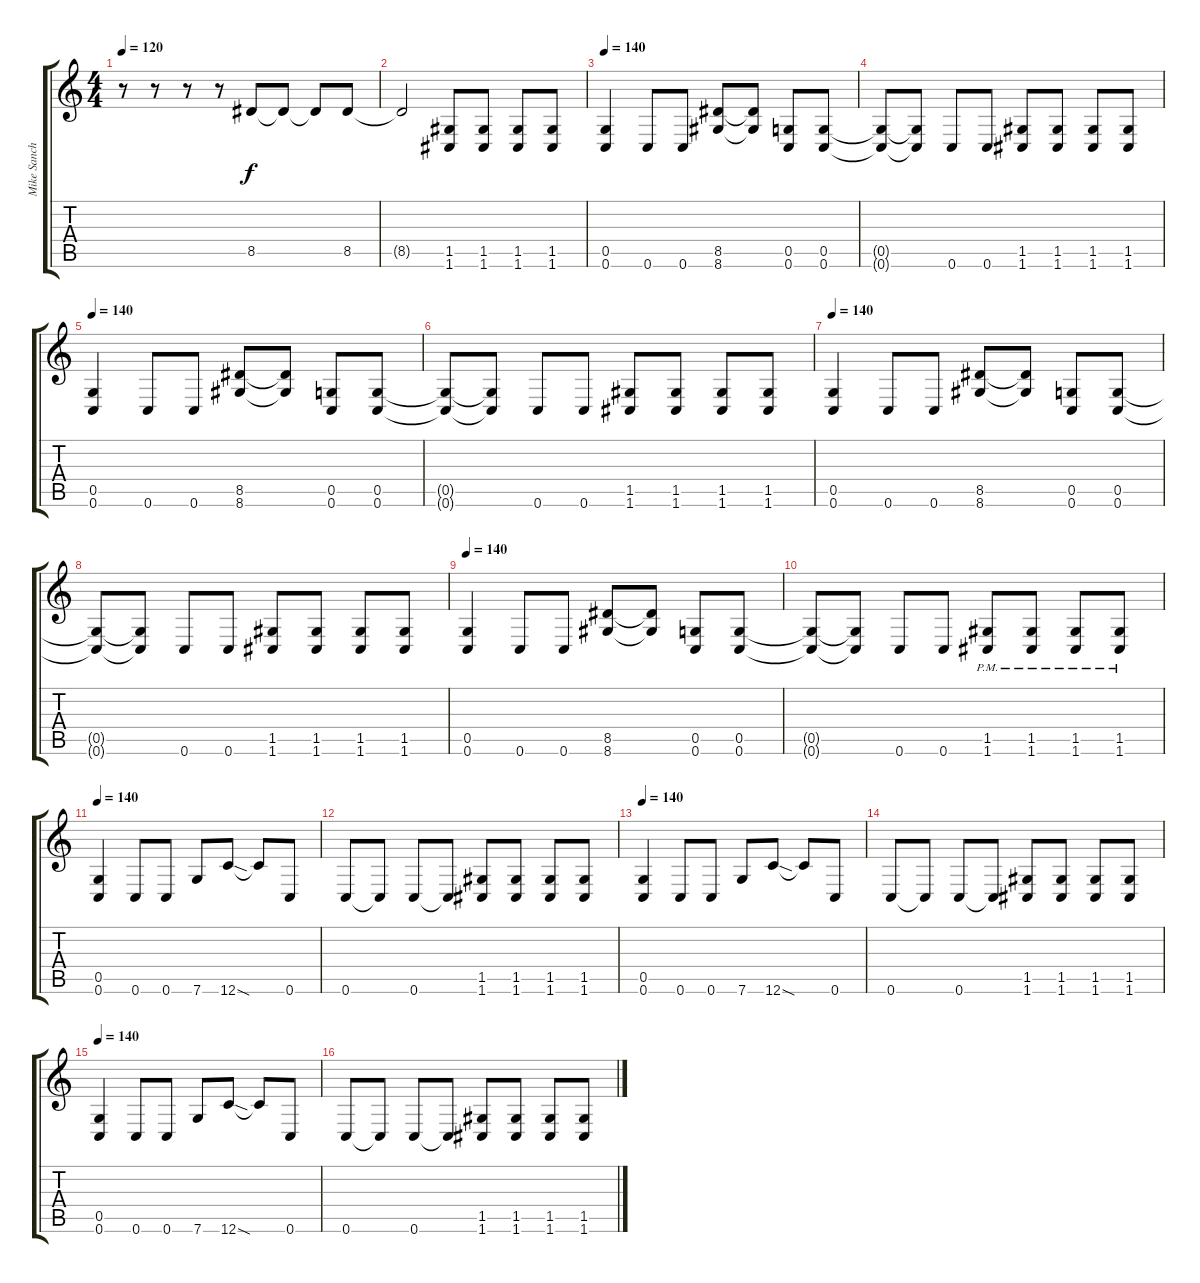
\track ("Mike Sanchez" "Mike Sanch") {instrument distortionguitar}
\staff {score tabs}
\tuning (D4 A3 F3 C3 G2 C2) {hide}
\ts (4 4)
\tempo 120
\clef g2
\ks c
r.8{dy f} r.8 r.8 r.8 8.5.8 8.5{t}.8 8.5{t}.8 8.5.8 |
8.5{t}.2 (1.5 1.6).8 (1.5 1.6).8 (1.5 1.6).8 (1.5 1.6).8 |
\tempo 140
(0.5 0.6).4 0.6.8 0.6.8 (8.5 8.6).8 (8.5{t} 8.6{t}).8 (0.5 0.6).8 (0.5 0.6).8 |
(0.5{t} 0.6{t}).8 (0.5{t} 0.6{t}).8 0.6.8 0.6.8 (1.5 1.6).8 (1.5 1.6).8 (1.5 1.6).8 (1.5 1.6).8 |
\tempo 140
(0.5 0.6).4 0.6.8 0.6.8 (8.5 8.6).8 (8.5{t} 8.6{t}).8 (0.5 0.6).8 (0.5 0.6).8 |
(0.5{t} 0.6{t}).8 (0.5{t} 0.6{t}).8 0.6.8 0.6.8 (1.5 1.6).8 (1.5 1.6).8 (1.5 1.6).8 (1.5 1.6).8 |
\tempo 140
(0.5 0.6).4 0.6.8 0.6.8 (8.5 8.6).8 (8.5{t} 8.6{t}).8 (0.5 0.6).8 (0.5 0.6).8 |
(0.5{t} 0.6{t}).8 (0.5{t} 0.6{t}).8 0.6.8 0.6.8 (1.5 1.6).8 (1.5 1.6).8 (1.5 1.6).8 (1.5 1.6).8 |
\tempo 140
(0.5 0.6).4 0.6.8 0.6.8 (8.5 8.6).8 (8.5{t} 8.6{t}).8 (0.5 0.6).8 (0.5 0.6).8 |
(0.5{t} 0.6{t}).8 (0.5{t} 0.6{t}).8 0.6.8 0.6.8 (1.5{pm} 1.6{pm}).8 (1.5{pm} 1.6{pm}).8 (1.5{pm} 1.6{pm}).8 (1.5{pm} 1.6{pm}).8 |
\tempo 140
(0.5 0.6).4 0.6.8 0.6.8 7.6.8 12.6{sod}.8 12.6{t}.8 0.6.8 |
0.6.8 0.6{t}.8 0.6.8 0.6{t}.8 (1.5 1.6).8 (1.5 1.6).8 (1.5 1.6).8 (1.5 1.6).8 |
\tempo 140
(0.5 0.6).4 0.6.8 0.6.8 7.6.8 12.6{sod}.8 12.6{t}.8 0.6.8 |
0.6.8 0.6{t}.8 0.6.8 0.6{t}.8 (1.5 1.6).8 (1.5 1.6).8 (1.5 1.6).8 (1.5 1.6).8 |
\tempo 140
(0.5 0.6).4 0.6.8 0.6.8 7.6.8 12.6{sod}.8 12.6{t}.8 0.6.8 |
0.6.8 0.6{t}.8 0.6.8 0.6{t}.8 (1.5 1.6).8 (1.5 1.6).8 (1.5 1.6).8 (1.5 1.6).8
